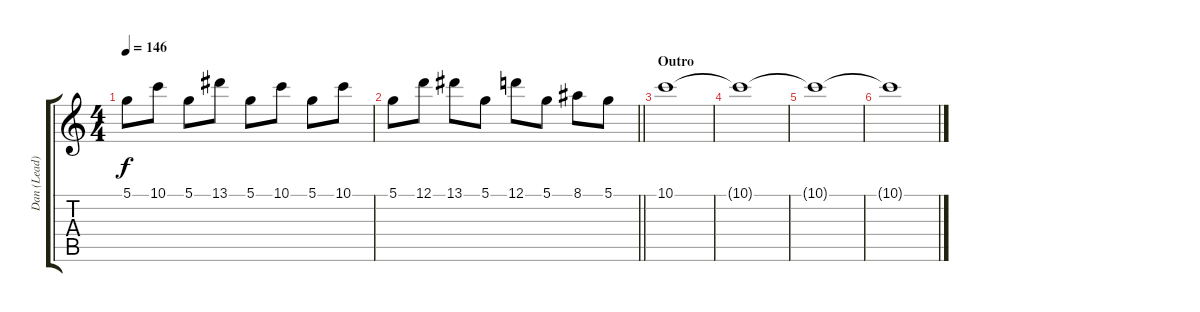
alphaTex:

\track ("Dan (Lead)" "Dan (Lead)") {instrument distortionguitar}
\staff {score tabs}
\tuning (D4 A3 F3 C3 G2 C2) {hide}
\ts (4 4)
\tempo 146
\clef g2
\ks c
5.1.8{dy f} 10.1.8 5.1.8 13.1.8 5.1.8 10.1.8 5.1.8 10.1.8 |
\barLineRight lightlight
5.1.8 12.1.8 13.1.8 5.1.8 12.1.8 5.1.8 8.1.8 5.1.8 |
\section ("" "Outro")
10.1.1{volume 2} |
10.1{t}.1 |
10.1{t}.1 |
10.1{t}.1
